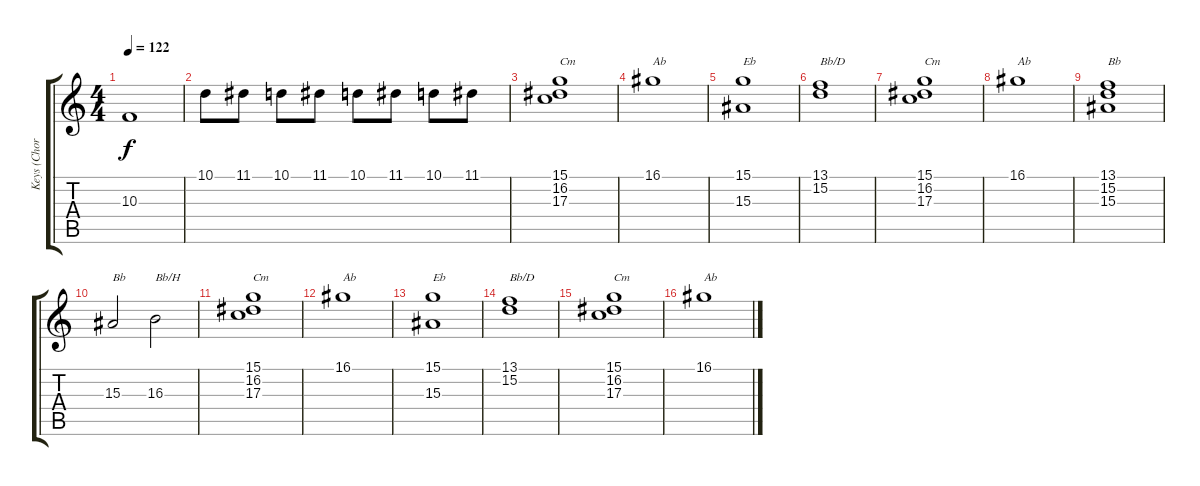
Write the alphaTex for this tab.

\track ("Keys (Chords)" "Keys (Chor") {instrument synthvoice}
\staff {score tabs}
\tuning (E4 B3 G3 D3 A2 E2) {hide}
\ts (4 4)
\tempo 122
\clef g2
\ks c
10.3{t}.1{dy f} |
10.1.8 11.1.8 10.1.8 11.1.8 10.1.8 11.1.8 10.1.8 11.1.8 |
(15.1 16.2 17.3).1{txt "Cm"} |
16.1.1{txt "Ab"} |
(15.1 15.3).1{txt "Eb"} |
(13.1 15.2).1{txt "Bb/D"} |
(15.1 16.2 17.3).1{txt "Cm"} |
16.1.1{txt "Ab"} |
(13.1 15.2 15.3).1{txt "Bb"} |
15.3.2{txt "Bb"} 16.3.2{txt "Bb/H"} |
(15.1 16.2 17.3).1{txt "Cm"} |
16.1.1{txt "Ab"} |
(15.1 15.3).1{txt "Eb"} |
(13.1 15.2).1{txt "Bb/D"} |
(15.1 16.2 17.3).1{txt "Cm"} |
16.1.1{txt "Ab"}
